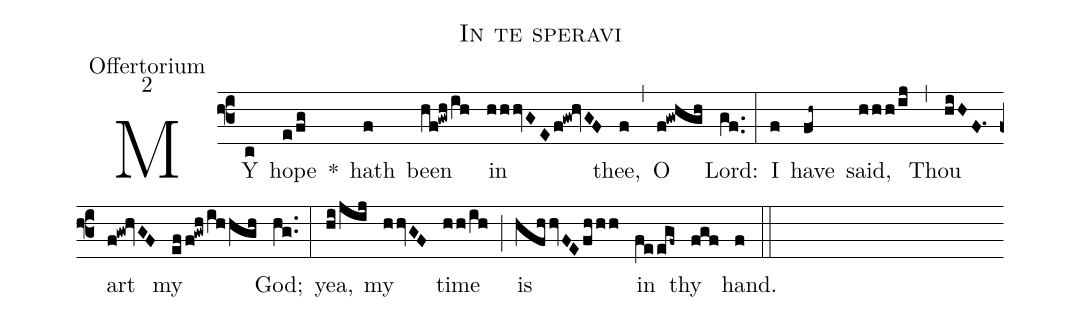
name:In te speravi;
office-part:Offertorium;
mode:2;
%%
(f3) MY(c) hope(e/fg) *() hath(f) been(hf!gwh/ih) in(hhhvGE/f!gw!hvGF) thee,(f) (,) O(f!gwhgh) Lord:(gf..) (:) I(f) have(fh~) said,(hhh/ij) (,) Thou(hiHF.1) art(f!gw!hvGF) my(eff!gwh/ihhgh) God;(hg..) (:) yea,(hi/jij) my(hhvGF) time(hh/ih) (;) is(hfhhvFE/fhhh) in(feegf~) thy(fgf) hand.(f) (::)
